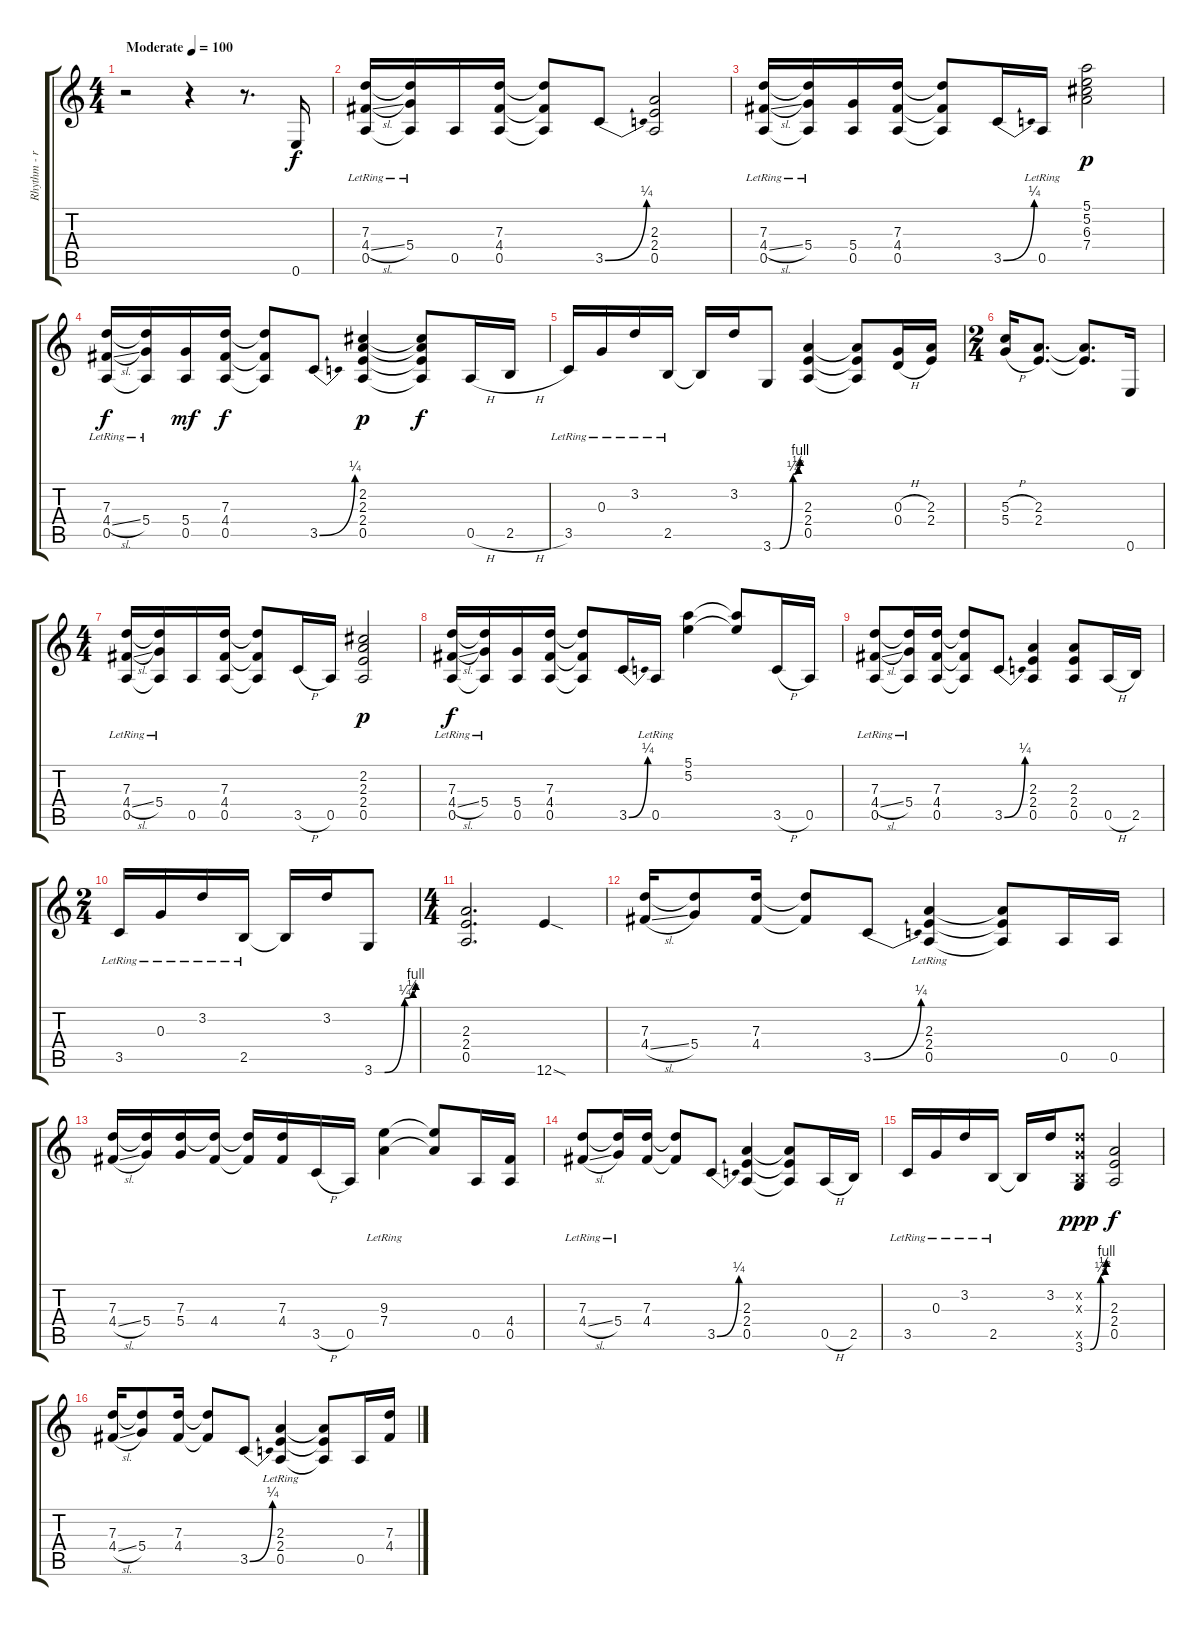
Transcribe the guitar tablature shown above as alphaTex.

\track ("Rhythm - right" "Rhythm - r") {instrument distortionguitar}
\staff {score tabs}
\tuning (E4 B3 G3 D3 A2 E2) {hide}
\ts (4 4)
\tempo (100 "Moderate")
\clef g2
\ks aminor
r.2{dy f volume 2 instrument distortionguitar} r.4 r.8{d} 0.6.16 |
\ks c
(7.3{lr} 4.4{sl} 0.5).16 (7.3{t} 5.4{lr} 0.5{t}).16 0.5.16 (7.3 4.4 0.5).16 (7.3{t} 4.4{t} 0.5{t}).8 3.5{be (bend 0 0 60 1)}.8 (2.3 2.4 0.5).2 |
(7.3{lr} 4.4{sl} 0.5).16 (7.3{t} 5.4{lr} 0.5{t}).16 (5.4 0.5).16 (7.3 4.4 0.5).16 (7.3{t} 4.4{t} 0.5{t}).8 3.5{be (bend 0 0 60 1)}.16 0.5{lr}.16 (5.1 5.2 6.3 7.4).2{dy p} |
(7.3{lr} 4.4{sl} 0.5).16{dy f} (7.3{t} 5.4{lr} 0.5{t}).16 (5.4 0.5).16{dy mf} (7.3 4.4 0.5).16{dy f} (7.3{t} 4.4{t} 0.5{t}).8 3.5{be (bend 0 0 60 1)}.8 (2.2 2.3 2.4 0.5).4{dy p} (2.2{t} 2.3{t} 2.4{t} 0.5{t}).8{dy f} 0.5{h}.16 2.5{h}.16 |
3.5{lr}.16 0.3{lr}.16 3.2{lr}.16 2.5{lr}.16 2.5{t}.16 3.2.16 3.6{be (custom 0 0 15 0 44 1 56 2 60 4)}.8 (2.3 2.4 0.5).4 (2.3{t} 2.4{t} 0.5{t}).8 (0.3{h} 0.4{h}).16 (2.3 2.4).16 |
\ts (2 4)
(5.3{h} 5.4{h}).16 (2.3 2.4).8{d} (2.3{t} 2.4{t}).8{d} 0.6.16 |
\ts (4 4)
(7.3{lr} 4.4{sl} 0.5).16 (7.3{t} 5.4{lr} 0.5{t}).16 0.5.16 (7.3 4.4 0.5).16 (7.3{t} 4.4{t} 0.5{t}).8 3.5{h}.16 0.5.16 (2.2 2.3 2.4 0.5).2{dy p} |
(7.3{lr} 4.4{sl} 0.5).16{dy f} (7.3{t} 5.4{lr} 0.5{t}).16 (5.4 0.5).16 (7.3 4.4 0.5).16 (7.3{t} 4.4{t} 0.5{t}).8 3.5{be (bend 0 0 60 1)}.16 0.5{lr}.16 (5.1 5.2).4 (5.1{t} 5.2{t}).8 3.5{h}.16 0.5.16 |
(7.3{lr} 4.4{sl} 0.5).8 (7.3{t} 5.4{lr} 0.5{t}).16 (7.3 4.4 0.5).16 (7.3{t} 4.4{t} 0.5{t}).8 3.5{be (bend 0 0 60 1)}.8 (2.3 2.4 0.5).4 (2.3 2.4 0.5).8 0.5{h}.16 2.5.16 |
\ts (2 4)
3.5{lr}.16 0.3{lr}.16 3.2{lr}.16 2.5{lr}.16 2.5{t}.16 3.2.16 3.6{be (custom 0 0 15 0 44 1 56 2 60 4)}.8 |
\ts (4 4)
(2.3 2.4 0.5).2{d volume 8 balance 13 instrument distortionguitar} 12.6{sod}.4 |
(7.3 4.4{sl}).16 (7.3{t} 5.4).8 (7.3 4.4).16 (7.3{t} 4.4{t}).8 3.5{be (bend 0 0 60 1)}.8 (2.3{lr} 2.4{lr} 0.5).4 (2.3{t} 2.4{t} 0.5{t}).8 0.5.16 0.5.16 |
(7.3 4.4{sl}).16 (7.3{t} 5.4).16 (7.3 5.4).16 (7.3{t} 4.4).16 (7.3{t} 4.4{t}).16 (7.3 4.4).16 3.5{h}.16 0.5.16 (9.3{lr} 7.4{lr}).4 (9.3{t} 7.4{t}).8 0.5.16 (4.4 0.5).16 |
(7.3{lr} 4.4{sl}).8 (7.3{t} 5.4{lr}).16 (7.3 4.4).16 (7.3{t} 4.4{t}).8 3.5{be (bend 0 0 60 1)}.8 (2.3 2.4 0.5).4 (2.3{t} 2.4{t} 0.5{t}).8 0.5{h}.16 2.5.16 |
3.5{lr}.16 0.3{lr}.16 3.2{lr}.16 2.5{lr}.16 2.5{t}.16 3.2.16 (3.2{x} 0.3{x} 2.5{x} 3.6{be (custom 0 0 15 0 44 1 56 2 60 4)}).8{dy ppp} (2.3 2.4 0.5).2{dy f} |
(7.3 4.4{sl}).16 (7.3{t} 5.4).8 (7.3 4.4).16 (7.3{t} 4.4{t}).8 3.5{be (bend 0 0 60 1)}.8 (2.3{lr} 2.4{lr} 0.5).4 (2.3{t} 2.4{t} 0.5{t}).8 0.5.16 (7.3 4.4).16
